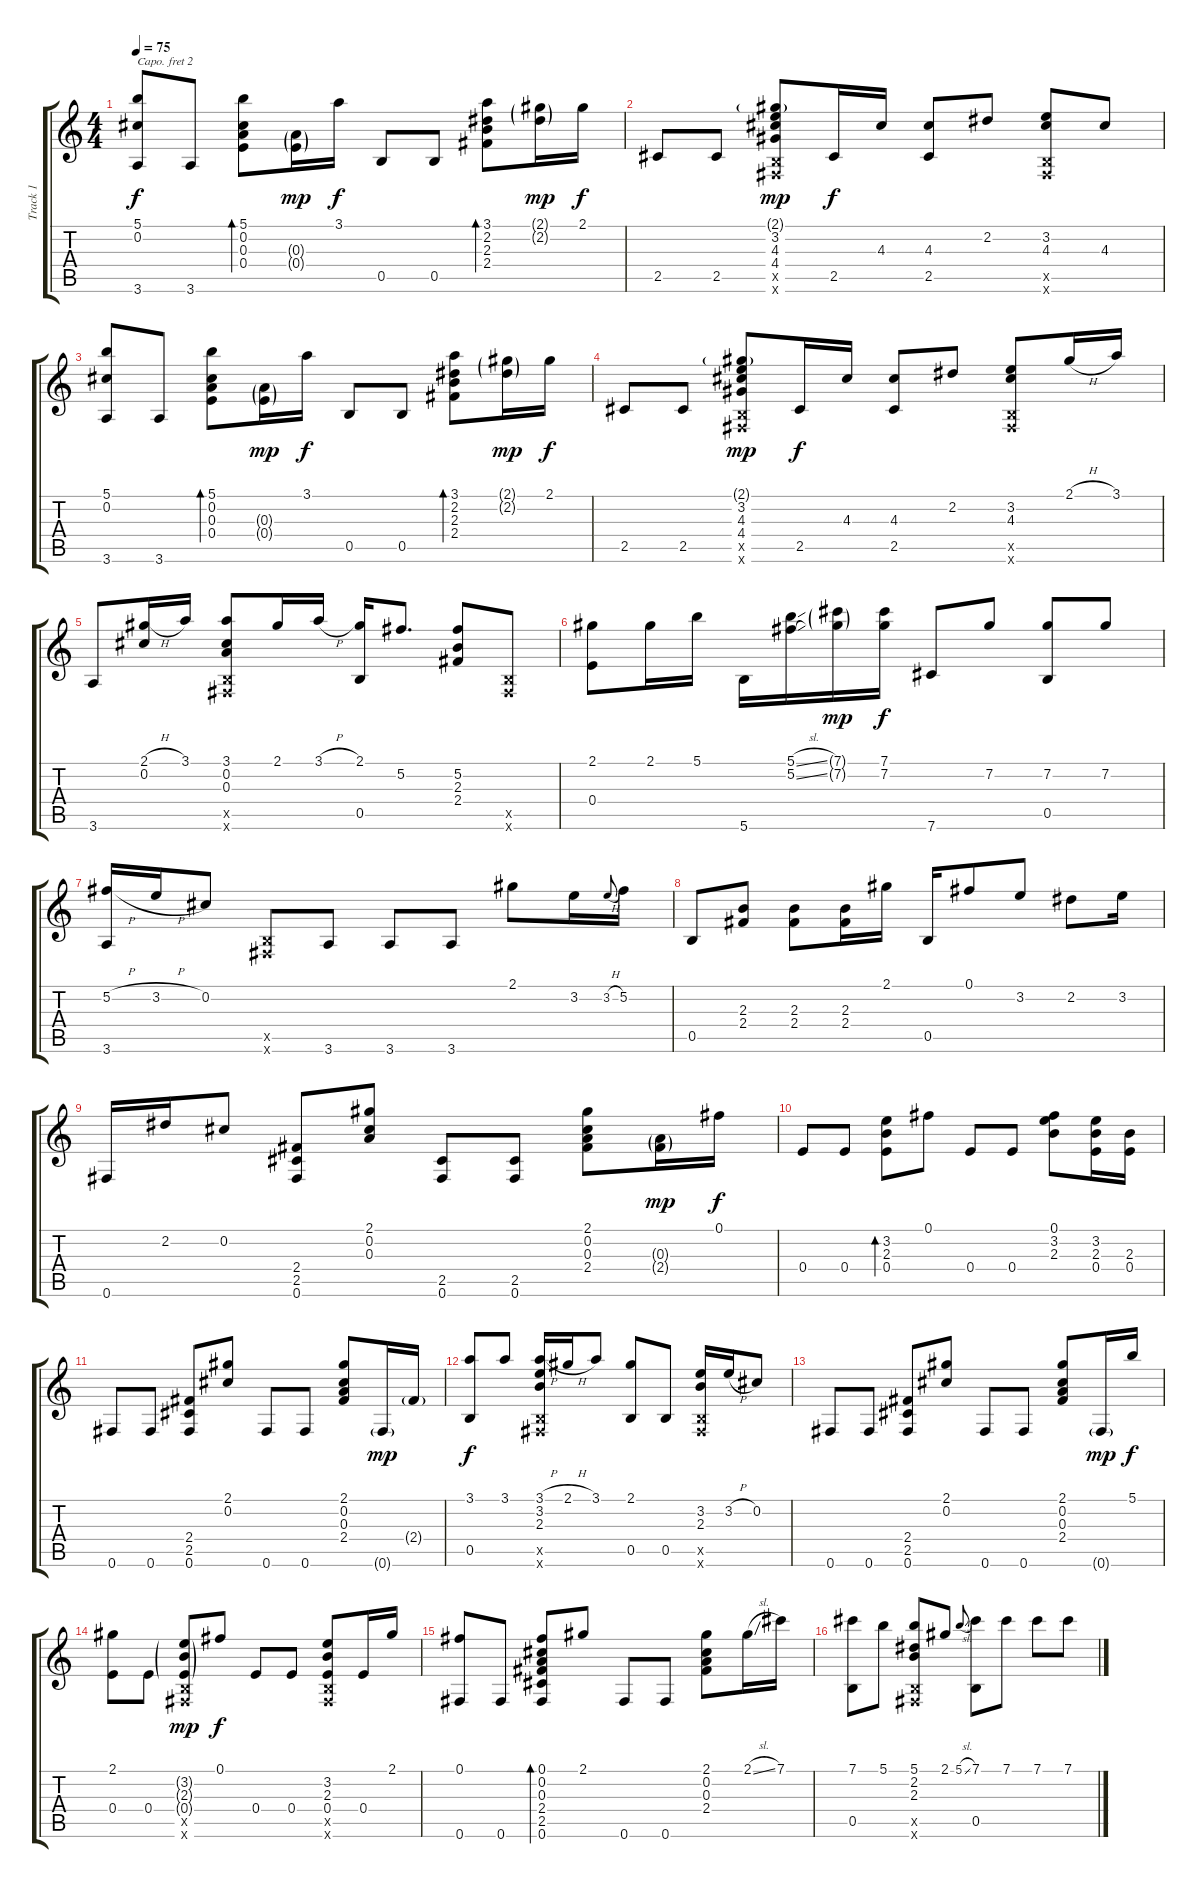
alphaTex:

\track ("Track 1" "Track 1") {instrument acousticguitarsteel}
\staff {score tabs}
\capo 2
\tuning (E4 B3 G3 D3 A2 E2) {hide}
\ts (4 4)
\tempo 75
\clef g2
\ks c
(5.1 0.2 3.6).8{dy f} 3.6.8 (5.1 0.2 0.3 0.4).8{bd 60} (0.3{g} 0.4{g}).16{dy mp} 3.1.16{dy f} 0.5.8 0.5.8 (3.1 2.2 2.3 2.4).8{bd 60} (2.1{g} 2.2{g}).16{dy mp} 2.1.16{dy f} |
2.5.8 2.5.8 (2.1{g} 3.2 4.3 4.4 0.5{x} 0.6{x}).8{dy mp} 2.5.16{dy f} 4.3.16 (4.3 2.5).8 2.2.8 (3.2 4.3 0.5{x} 0.6{x}).8 4.3.8 |
(5.1 0.2 3.6).8 3.6.8 (5.1 0.2 0.3 0.4).8{bd 60} (0.3{g} 0.4{g}).16{dy mp} 3.1.16{dy f} 0.5.8 0.5.8 (3.1 2.2 2.3 2.4).8{bd 60} (2.1{g} 2.2{g}).16{dy mp} 2.1.16{dy f} |
2.5.8 2.5.8 (2.1{g} 3.2 4.3 4.4 0.5{x} 0.6{x}).8{dy mp} 2.5.16{dy f} 4.3.16 (4.3 2.5).8 2.2.8 (3.2 4.3 0.5{x} 0.6{x}).8 2.1{h}.16 3.1.16 |
3.6.8 (2.1{h} 0.2).16 3.1.16 (3.1 0.2 0.3 0.5{x} 0.6{x}).8 2.1.16 3.1{h}.16 (2.1 0.5).16 5.2.8{d} (5.2 2.3 2.4).8 (0.5{x} 0.6{x}).8 |
(2.1 0.4).8 2.1.16 5.1.16 5.6.16 (5.1{sl} 5.2{sl}).16 (7.1{g} 7.2{g}).16{dy mp} (7.1 7.2).16{dy f} 7.6.8 7.2.8 (7.2 0.5).8 7.2.8 |
(5.2{h} 3.6).16 3.2{h}.16 0.2.8 (0.5{x} 0.6{x}).8 3.6.8 3.6.8 3.6.8 2.1.8 3.2.16 3.2{h}.8{gr onbeat} 5.2.16 |
0.5.8 (2.3 2.4).8 (2.3 2.4).8 (2.3 2.4).16 2.1.16 0.5.16 0.1.8 3.2.8 2.2.8 3.2.16 |
0.6.16 2.2.16 0.2.8 (2.4 2.5 0.6).8 (2.1 0.2 0.3).8 (2.5 0.6).8 (2.5 0.6).8 (2.1 0.2 0.3 2.4).8 (0.3{g} 2.4{g}).16{dy mp} 0.1.16{dy f} |
0.4.8 0.4.8 (3.2 2.3 0.4).8{bd 60} 0.1.8 0.4.8 0.4.8 (0.1 3.2 2.3).8 (3.2 2.3 0.4).16 (2.3 0.4).16 |
0.6.8 0.6.8 (2.4 2.5 0.6).8 (2.1 0.2).8 0.6.8 0.6.8 (2.1 0.2 0.3 2.4).8 0.6{g}.16{dy mp} 2.4{g}.16 |
(3.1 0.5).8{dy f} 3.1.8 (3.1{h} 3.2 2.3 0.5{x} 0.6{x}).16 2.1{h}.16 3.1.8 (2.1 0.5).8 0.5.8 (3.2 2.3 0.5{x} 0.6{x}).16 3.2{h}.16 0.2.8 |
0.6.8 0.6.8 (2.4 2.5 0.6).8 (2.1 0.2).8 0.6.8 0.6.8 (2.1 0.2 0.3 2.4).8 0.6{g}.16{dy mp} 5.1.16{dy f} |
(2.1 0.4).8 0.4.8 (3.2{g} 2.3{g} 0.4{g} 0.5{x} 0.6{x}).8{dy mp} 0.1.8{dy f} 0.4.8 0.4.8 (3.2 2.3 0.4 0.5{x} 0.6{x}).8 0.4.16 2.1.16 |
(0.1 0.6).8 0.6.8 (0.1 0.2 0.3 2.4 2.5 0.6).8{bd 60} 2.1.8 0.6.8 0.6.8 (2.1 0.2 0.3 2.4).8 2.1{sl}.16 7.1.16 |
(7.1 0.5).8 5.1.8 (5.1 2.2 2.3 0.5{x} 0.6{x}).8 2.1.8 5.1{sl}.8{gr onbeat} (7.1 0.5).8 7.1.8 7.1.8 7.1.8
